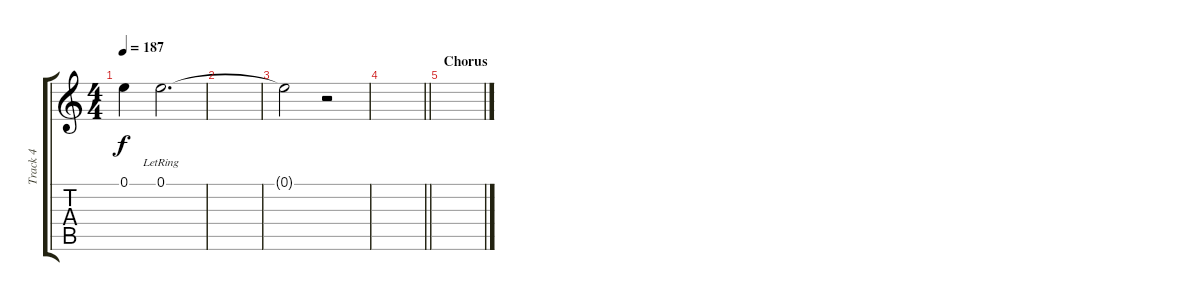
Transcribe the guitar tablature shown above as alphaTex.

\track ("Track 4" "Track 4") {instrument electricguitarclean}
\staff {score tabs}
\tuning (E4 B3 G3 D3 A2 E2) {hide}
\ts (4 4)
\tempo 187
\clef g2
\ks c
0.1{t}.4{dy f} 0.1{lr}.2{d} |
|
0.1{t}.2 r.2 |
\barLineRight lightlight
|
\section ("" "Chorus")
